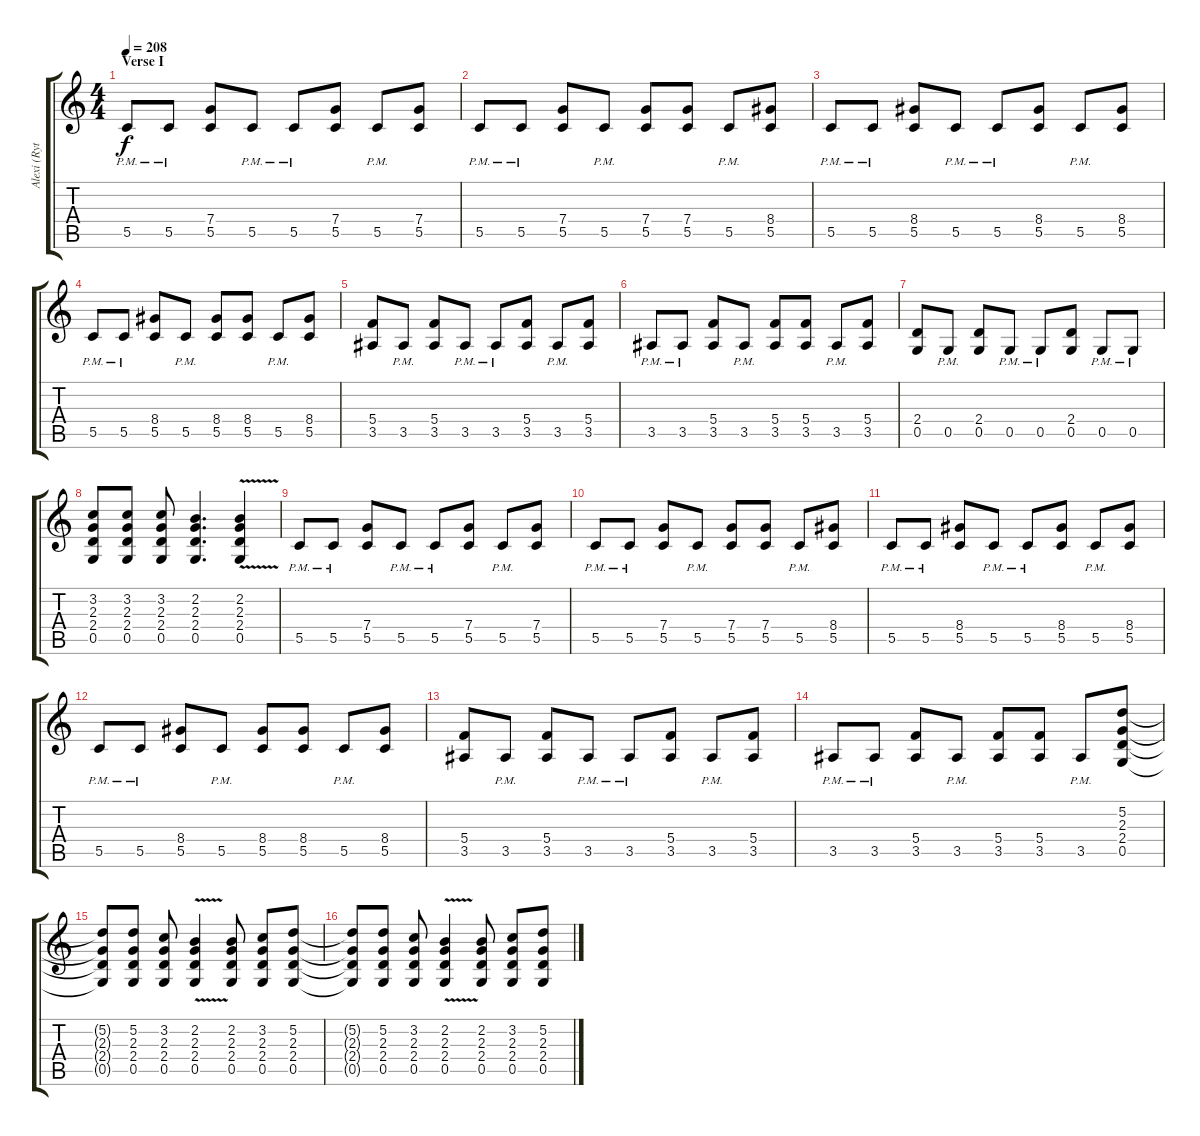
\track ("Alexi (Rythm Guitar)" "Alexi (Ryt") {instrument distortionguitar}
\staff {score tabs}
\tuning (D4 A3 F3 C3 G2 C2) {hide}
\ts (4 4)
\section ("" "Verse I")
\tempo 208
\clef g2
\ks c
5.5{pm}.8{dy f} 5.5{pm}.8 (7.4 5.5).8 5.5{pm}.8 5.5{pm}.8 (7.4 5.5).8 5.5{pm}.8 (7.4 5.5).8 |
5.5{pm}.8 5.5{pm}.8 (7.4 5.5).8 5.5{pm}.8 (7.4 5.5).8 (7.4 5.5).8 5.5{pm}.8 (8.4 5.5).8 |
5.5{pm}.8 5.5{pm}.8 (8.4 5.5).8 5.5{pm}.8 5.5{pm}.8 (8.4 5.5).8 5.5{pm}.8 (8.4 5.5).8 |
5.5{pm}.8 5.5{pm}.8 (8.4 5.5).8 5.5{pm}.8 (8.4 5.5).8 (8.4 5.5).8 5.5{pm}.8 (8.4 5.5).8 |
(5.4 3.5).8 3.5{pm}.8 (5.4 3.5).8 3.5{pm}.8 3.5{pm}.8 (5.4 3.5).8 3.5{pm}.8 (5.4 3.5).8 |
3.5{pm}.8 3.5{pm}.8 (5.4 3.5).8 3.5{pm}.8 (5.4 3.5).8 (5.4 3.5).8 3.5{pm}.8 (5.4 3.5).8 |
(2.4 0.5).8 0.5{pm}.8 (2.4 0.5).8 0.5{pm}.8 0.5{pm}.8 (2.4 0.5).8 0.5{pm}.8 0.5{pm}.8 |
(3.2 2.3 2.4 0.5).8 (3.2 2.3 2.4 0.5).8 (3.2 2.3 2.4 0.5).8 (2.2 2.3 2.4 0.5).4{d} (2.2{v} 2.3{v} 2.4{v} 0.5).4 |
5.5{pm}.8 5.5{pm}.8 (7.4 5.5).8 5.5{pm}.8 5.5{pm}.8 (7.4 5.5).8 5.5{pm}.8 (7.4 5.5).8 |
5.5{pm}.8 5.5{pm}.8 (7.4 5.5).8 5.5{pm}.8 (7.4 5.5).8 (7.4 5.5).8 5.5{pm}.8 (8.4 5.5).8 |
5.5{pm}.8 5.5{pm}.8 (8.4 5.5).8 5.5{pm}.8 5.5{pm}.8 (8.4 5.5).8 5.5{pm}.8 (8.4 5.5).8 |
5.5{pm}.8 5.5{pm}.8 (8.4 5.5).8 5.5{pm}.8 (8.4 5.5).8 (8.4 5.5).8 5.5{pm}.8 (8.4 5.5).8 |
(5.4 3.5).8 3.5{pm}.8 (5.4 3.5).8 3.5{pm}.8 3.5{pm}.8 (5.4 3.5).8 3.5{pm}.8 (5.4 3.5).8 |
3.5{pm}.8 3.5{pm}.8 (5.4 3.5).8 3.5{pm}.8 (5.4 3.5).8 (5.4 3.5).8 3.5{pm}.8 (5.2 2.3 2.4 0.5).8 |
(5.2{t} 2.3{t} 2.4{t} 0.5{t}).8 (5.2 2.3 2.4 0.5).8 (3.2 2.3 2.4 0.5).8 (2.2{v} 2.3{v} 2.4{v} 0.5).4 (2.2 2.3 2.4 0.5).8 (3.2 2.3 2.4 0.5).8 (5.2 2.3 2.4 0.5).8 |
(5.2{t} 2.3{t} 2.4{t} 0.5{t}).8 (5.2 2.3 2.4 0.5).8 (3.2 2.3 2.4 0.5).8 (2.2{v} 2.3{v} 2.4{v} 0.5).4 (2.2 2.3 2.4 0.5).8 (3.2 2.3 2.4 0.5).8 (5.2 2.3 2.4 0.5).8
